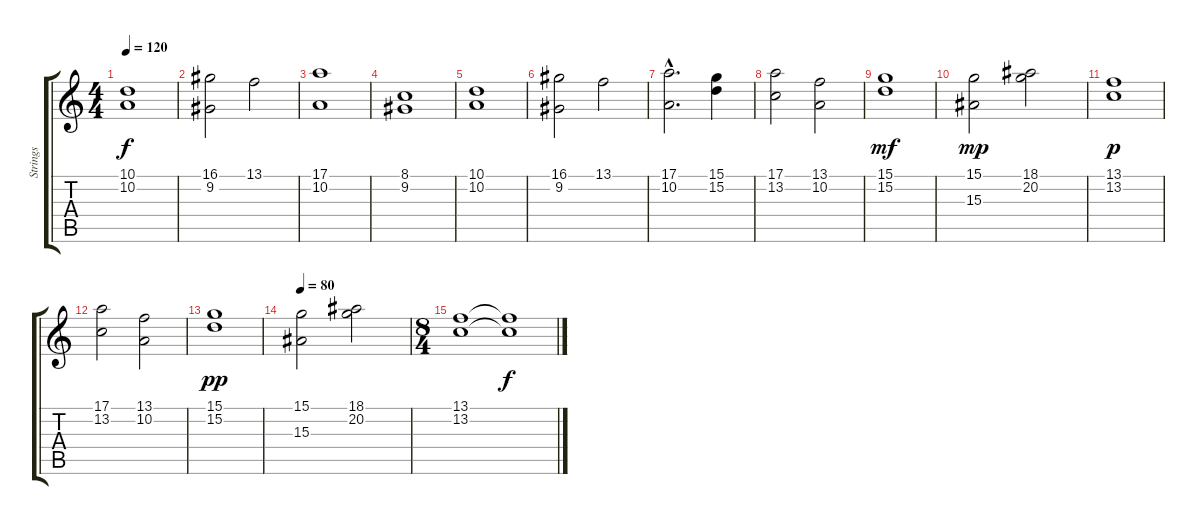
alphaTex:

\track ("Strings" "Strings") {instrument stringensemble2}
\staff {score tabs}
\tuning (E4 B3 G3 D3 A2 E2) {hide}
\ts (4 4)
\tempo 120
\clef g2
\ks c
(10.1 10.2).1{dy f} |
(16.1 9.2).2 13.1.2 |
(17.1 10.2).1 |
(8.1 9.2).1 |
(10.1 10.2).1 |
(16.1 9.2).2 13.1.2 |
(17.1{hac} 10.2{hac}).2{d} (15.1 15.2).4 |
(17.1 13.2).2 (13.1 10.2).2 |
(15.1 15.2).1{dy mf} |
(15.1 15.3).2{dy mp} (18.1 20.2).2 |
(13.1 13.2).1{dy p} |
(17.1 13.2).2 (13.1 10.2).2 |
(15.1 15.2).1{dy pp} |
\tempo 80
(15.1 15.3).2 (18.1 20.2).2 |
\ts (8 4)
(13.1 13.2).1 (13.1{t} 13.2{t}).1{dy f volume 0}
